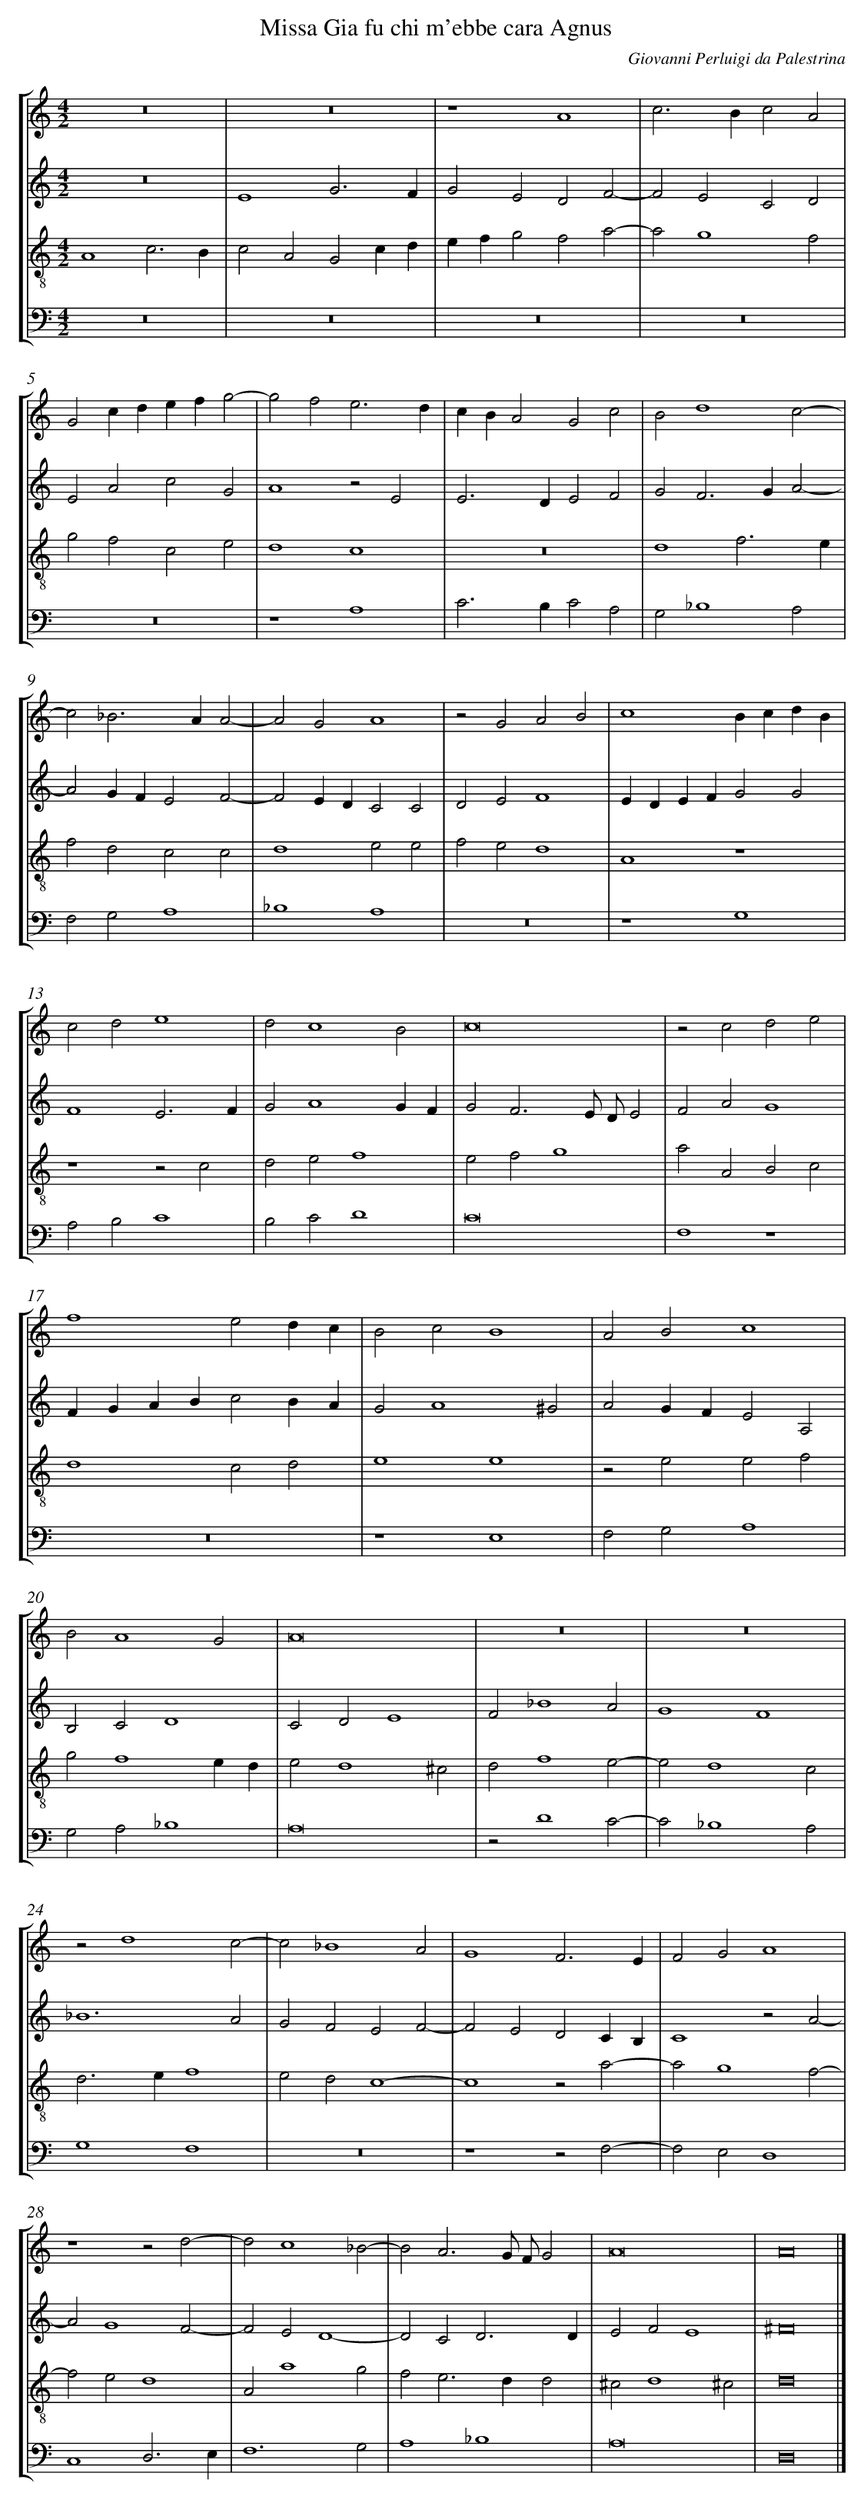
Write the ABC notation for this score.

X:1
T: Missa Gia fu chi m'ebbe cara Agnus
C: Giovanni Perluigi da Palestrina
L: 1/4
M: 4/2
%%staves [1 2 3 4]
V: 1 clef=treble
V: 2 clef=treble
V: 3 clef=treble-8
V: 4 clef=bass
K: C
[V:1] z8 |
[V:2] z8 |
[V:3] A4c3B |
[V:4] z8 |
[V:1] z8 |
[V:2] E4G3F |
[V:3] c2A2G2cd |
[V:4] z8 |
[V:1] z4A4 |
[V:2] G2E2D2F2- |
[V:3] efg2f2a2- |
[V:4] z8 |
[V:1] c2>B2c2A2 |
[V:2] F2E2C2D2 |
[V:3] a2g4f2 |
[V:4] z8 |
[V:1] G2cdefg2- |
[V:2] E2A2c2G2 |
[V:3] g2f2c2e2 |
[V:4] z8 |
[V:1] g2f2e3d |
[V:2] A4z2E2 |
[V:3] d4c4 |
[V:4] z4A,4 |
[V:1] cBA2G2c2 |
[V:2] E2>D2E2F2 |
[V:3] z8 |
[V:4] C2>B,2C2A,2 |
[V:1] B2d4c2- |
[V:2] G2F2>G2A2- |
[V:3] d4f3e |
[V:4] G,2_B,4A,2 |
[V:1] c2_B2>A2A2- |
[V:2] A2GFE2F2- |
[V:3] f2d2c2c2 |
[V:4] F,2G,2A,4 |
[V:1] A2G2A4 |
[V:2] F2EDC2C2 |
[V:3] d4e2e2 |
[V:4] _B,4A,4 |
[V:1] z2G2A2B2 |
[V:2] D2E2F4 |
[V:3] f2e2d4 |
[V:4] z8 |
[V:1] c4BcdB |
[V:2] EDEFG2G2 |
[V:3] A4z4 |
[V:4] z4G,4 |
[V:1] c2d2e4 |
[V:2] F4E3F |
[V:3] z4z2c2 |
[V:4] A,2B,2C4 |
[V:1] d2c4B2 |
[V:2] G2A4GF |
[V:3] d2e2f4 |
[V:4] B,2C2D4 |
[V:1] c8 |
[V:2] G2F3E/ D/E2 |
[V:3] e2f2g4 |
[V:4] C8 |
[V:1] z2c2d2e2 |
[V:2] F2A2G4 |
[V:3] a2A2B2c2 |
[V:4] F,4z4 |
[V:1] f4e2dc |
[V:2] FGABc2BA |
[V:3] d4c2d2 |
[V:4] z8 |
[V:1] B2c2B4 |
[V:2] G2A4^G2 |
[V:3] e4e4 |
[V:4] z4E,4 |
[V:1] A2B2c4 |
[V:2] A2GFE2A,2 |
[V:3] z2e2e2f2 |
[V:4] F,2G,2A,4 |
[V:1] B2A4G2 |
[V:2] B,2C2D4 |
[V:3] g2f4ed |
[V:4] G,2A,2_B,4 |
[V:1] A8 |
[V:2] C2D2E4 |
[V:3] e2d4^c2 |
[V:4] A,8 |
[V:1] z8 |
[V:2] F2_B4A2 |
[V:3] d2f4e2- |
[V:4] z2D4C2- |
[V:1] z8 |
[V:2] G4F4 |
[V:3] e2d4c2 |
[V:4] C2_B,4A,2 |
[V:1] z2d4c2- |
[V:2] _B6A2 |
[V:3] d2>e2f4 |
[V:4] G,4F,4 |
[V:1] c2_B4A2 |
[V:2] G2F2E2F2- |
[V:3] e2d2c4- |
[V:4] z8 |
[V:1] G4F3E |
[V:2] F2E2D2CB, |
[V:3] c4z2a2- |
[V:4] z4z2F,2- |
[V:1] F2G2A4 |
[V:2] C4z2A2- |
[V:3] a2g4f2- |
[V:4] F,2E,2D,4 |
[V:1] z4z2d2- |
[V:2] A2G4F2- |
[V:3] f2e2d4 |
[V:4] C,4D,3E, |
[V:1] d2c4_B2- |
[V:2] F2E2D4- |
[V:3] A2a4g2 |
[V:4] F,6G,2 |
[V:1] B2A3G/ F/G2 |
[V:2] D2C2D3D |
[V:3] f2e2>d2d2 |
[V:4] A,4_B,4 |
[V:1] A8 |
[V:2] E2F2E4 |
[V:3] ^c2d4^c2 |
[V:4] A,8 |
[V:1] A8 |]
[V:2] ^F8 |]
[V:3] d8 |]
[V:4] D,8 |]
